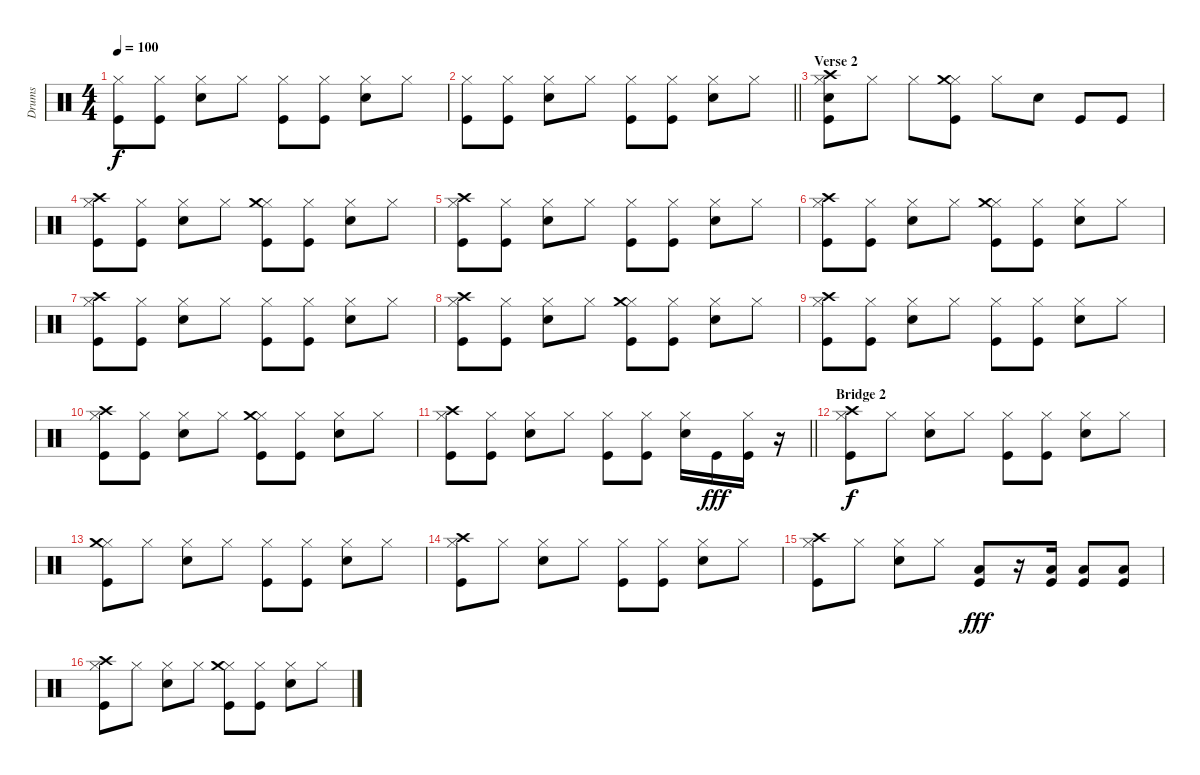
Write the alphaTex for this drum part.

\track ("Drums" "Drums") {instrument percussion}
\staff {score}
\articulation defaults
\ts (4 4)
\tempo 100
\clef neutral
\ks c
("Kick (hit)" "Hi-Hat (closed)").8{dy f} ("Kick (hit)" "Hi-Hat (closed)").8 ("Snare (hit) 2" "Hi-Hat (closed)").8 "Hi-Hat (closed)".8 ("Kick (hit)" "Hi-Hat (closed)").8 ("Kick (hit)" "Hi-Hat (closed)").8 ("Snare (hit) 2" "Hi-Hat (closed)").8 "Hi-Hat (closed)".8 |
\barLineRight lightlight
("Kick (hit)" "Hi-Hat (closed)").8 ("Kick (hit)" "Hi-Hat (closed)").8 ("Snare (hit) 2" "Hi-Hat (closed)").8 "Hi-Hat (closed)".8 ("Kick (hit)" "Hi-Hat (closed)").8 ("Kick (hit)" "Hi-Hat (closed)").8 ("Snare (hit) 2" "Hi-Hat (closed)").8 "Hi-Hat (closed)".8 |
\section ("" "Verse 2")
("Kick (hit)" "Snare (hit) 2" "Hi-Hat (closed)" "Crash high (hit)").8 "Hi-Hat (closed)".8 "Hi-Hat (closed)".8 ("Kick (hit)" "Hi-Hat (closed)" "Crash medium (hit)").8 "Hi-Hat (closed)".8 "Snare (hit) 2".8 "Kick (hit)".8 "Kick (hit)".8 |
("Kick (hit)" "Hi-Hat (closed)" "Crash high (hit)").8 ("Kick (hit)" "Hi-Hat (closed)").8 ("Snare (hit) 2" "Hi-Hat (closed)").8 "Hi-Hat (closed)".8 ("Kick (hit)" "Hi-Hat (closed)" "Crash medium (hit)").8 ("Kick (hit)" "Hi-Hat (closed)").8 ("Snare (hit) 2" "Hi-Hat (closed)").8 "Hi-Hat (closed)".8 |
("Kick (hit)" "Hi-Hat (closed)" "Crash high (hit)").8 ("Kick (hit)" "Hi-Hat (closed)").8 ("Snare (hit) 2" "Hi-Hat (closed)").8 "Hi-Hat (closed)".8 ("Kick (hit)" "Hi-Hat (closed)").8 ("Kick (hit)" "Hi-Hat (closed)").8 ("Snare (hit) 2" "Hi-Hat (closed)").8 "Hi-Hat (closed)".8 |
("Kick (hit)" "Hi-Hat (closed)" "Crash high (hit)").8 ("Kick (hit)" "Hi-Hat (closed)").8 ("Snare (hit) 2" "Hi-Hat (closed)").8 "Hi-Hat (closed)".8 ("Kick (hit)" "Hi-Hat (closed)" "Crash medium (hit)").8 ("Kick (hit)" "Hi-Hat (closed)").8 ("Snare (hit) 2" "Hi-Hat (closed)").8 "Hi-Hat (closed)".8 |
("Kick (hit)" "Hi-Hat (closed)" "Crash high (hit)").8 ("Kick (hit)" "Hi-Hat (closed)").8 ("Snare (hit) 2" "Hi-Hat (closed)").8 "Hi-Hat (closed)".8 ("Kick (hit)" "Hi-Hat (closed)").8 ("Kick (hit)" "Hi-Hat (closed)").8 ("Snare (hit) 2" "Hi-Hat (closed)").8 "Hi-Hat (closed)".8 |
("Kick (hit)" "Hi-Hat (closed)" "Crash high (hit)").8 ("Kick (hit)" "Hi-Hat (closed)").8 ("Snare (hit) 2" "Hi-Hat (closed)").8 "Hi-Hat (closed)".8 ("Kick (hit)" "Hi-Hat (closed)" "Crash medium (hit)").8 ("Kick (hit)" "Hi-Hat (closed)").8 ("Snare (hit) 2" "Hi-Hat (closed)").8 "Hi-Hat (closed)".8 |
("Kick (hit)" "Hi-Hat (closed)" "Crash high (hit)").8 ("Kick (hit)" "Hi-Hat (closed)").8 ("Snare (hit) 2" "Hi-Hat (closed)").8 "Hi-Hat (closed)".8 ("Kick (hit)" "Hi-Hat (closed)").8 ("Kick (hit)" "Hi-Hat (closed)").8 ("Snare (hit) 2" "Hi-Hat (closed)").8 "Hi-Hat (closed)".8 |
("Kick (hit)" "Hi-Hat (closed)" "Crash high (hit)").8 ("Kick (hit)" "Hi-Hat (closed)").8 ("Snare (hit) 2" "Hi-Hat (closed)").8 "Hi-Hat (closed)".8 ("Kick (hit)" "Hi-Hat (closed)" "Crash medium (hit)").8 ("Kick (hit)" "Hi-Hat (closed)").8 ("Snare (hit) 2" "Hi-Hat (closed)").8 "Hi-Hat (closed)".8 |
\barLineRight lightlight
("Kick (hit)" "Hi-Hat (closed)" "Crash high (hit)").8 ("Kick (hit)" "Hi-Hat (closed)").8 ("Snare (hit) 2" "Hi-Hat (closed)").8 "Hi-Hat (closed)".8 ("Kick (hit)" "Hi-Hat (closed)").8 ("Kick (hit)" "Hi-Hat (closed)").8 ("Snare (hit) 2" "Hi-Hat (closed)").16 "Kick (hit)".16{dy fff} ("Kick (hit)" "Hi-Hat (closed)").16 r.16 |
\section ("" "Bridge 2")
("Kick (hit)" "Hi-Hat (closed)" "Crash high (hit)").8{dy f} "Hi-Hat (closed)".8 ("Snare (hit) 2" "Hi-Hat (closed)").8 "Hi-Hat (closed)".8 ("Kick (hit)" "Hi-Hat (closed)").8 ("Kick (hit)" "Hi-Hat (closed)").8 ("Snare (hit) 2" "Hi-Hat (closed)").8 "Hi-Hat (closed)".8 |
("Kick (hit)" "Hi-Hat (closed)" "Crash medium (hit)").8 "Hi-Hat (closed)".8 ("Snare (hit) 2" "Hi-Hat (closed)").8 "Hi-Hat (closed)".8 ("Kick (hit)" "Hi-Hat (closed)").8 ("Kick (hit)" "Hi-Hat (closed)").8 ("Snare (hit) 2" "Hi-Hat (closed)").8 "Hi-Hat (closed)".8 |
("Kick (hit)" "Hi-Hat (closed)" "Crash high (hit)").8 "Hi-Hat (closed)".8 ("Snare (hit) 2" "Hi-Hat (closed)").8 "Hi-Hat (closed)".8 ("Kick (hit)" "Hi-Hat (closed)").8 ("Kick (hit)" "Hi-Hat (closed)").8 ("Snare (hit) 2" "Hi-Hat (closed)").8 "Hi-Hat (closed)".8 |
("Kick (hit)" "Hi-Hat (closed)" "Crash high (hit)").8 "Hi-Hat (closed)".8 ("Snare (hit) 2" "Hi-Hat (closed)").8 "Hi-Hat (closed)".8 ("Kick (hit)" "Low Floor Tom (hit)").8{dy fff} r.16 ("Kick (hit)" "Low Floor Tom (hit)").16 ("Kick (hit)" "Low Floor Tom (hit)").8 ("Kick (hit)" "Low Floor Tom (hit)").8 |
("Kick (hit)" "Hi-Hat (closed)" "Crash high (hit)").8 "Hi-Hat (closed)".8 ("Snare (hit) 2" "Hi-Hat (closed)").8 "Hi-Hat (closed)".8 ("Kick (hit)" "Hi-Hat (closed)" "Crash medium (hit)").8 ("Kick (hit)" "Hi-Hat (closed)").8 ("Snare (hit) 2" "Hi-Hat (closed)").8 "Hi-Hat (closed)".8
